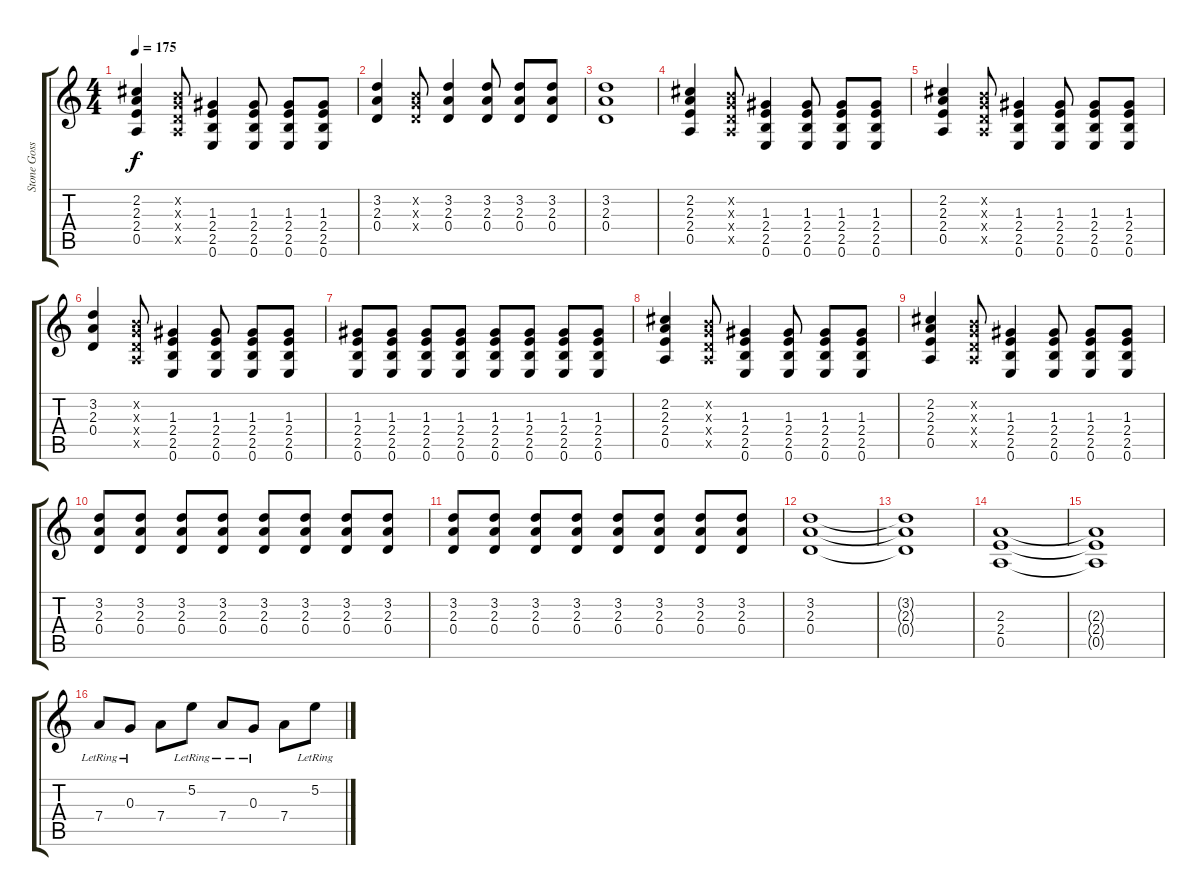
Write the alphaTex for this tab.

\track ("Stone Gossard" "Stone Goss") {instrument distortionguitar}
\staff {score tabs}
\tuning (E4 B3 G3 D3 A2 E2) {hide}
\ts (4 4)
\tempo 175
\clef g2
\ks c
(2.2 2.3 2.4 0.5).4{dy f} (0.2{x} 0.3{x} 0.4{x} 0.5{x}).8 (1.3 2.4 2.5 0.6).4 (1.3 2.4 2.5 0.6).8 (1.3 2.4 2.5 0.6).8 (1.3 2.4 2.5 0.6).8 |
(3.2 2.3 0.4).4 (0.2{x} 0.3{x} 0.4{x}).8 (3.2 2.3 0.4).4 (3.2 2.3 0.4).8 (3.2 2.3 0.4).8 (3.2 2.3 0.4).8 |
(3.2 2.3 0.4).1 |
(2.2 2.3 2.4 0.5).4 (0.2{x} 0.3{x} 0.4{x} 0.5{x}).8 (1.3 2.4 2.5 0.6).4 (1.3 2.4 2.5 0.6).8 (1.3 2.4 2.5 0.6).8 (1.3 2.4 2.5 0.6).8 |
(2.2 2.3 2.4 0.5).4 (0.2{x} 0.3{x} 0.4{x} 0.5{x}).8 (1.3 2.4 2.5 0.6).4 (1.3 2.4 2.5 0.6).8 (1.3 2.4 2.5 0.6).8 (1.3 2.4 2.5 0.6).8 |
(3.2 2.3 0.4).4 (0.2{x} 0.3{x} 0.4{x} 0.5{x}).8 (1.3 2.4 2.5 0.6).4 (1.3 2.4 2.5 0.6).8 (1.3 2.4 2.5 0.6).8 (1.3 2.4 2.5 0.6).8 |
(1.3 2.4 2.5 0.6).8 (1.3 2.4 2.5 0.6).8 (1.3 2.4 2.5 0.6).8 (1.3 2.4 2.5 0.6).8 (1.3 2.4 2.5 0.6).8 (1.3 2.4 2.5 0.6).8 (1.3 2.4 2.5 0.6).8 (1.3 2.4 2.5 0.6).8 |
(2.2 2.3 2.4 0.5).4 (0.2{x} 0.3{x} 0.4{x} 0.5{x}).8 (1.3 2.4 2.5 0.6).4 (1.3 2.4 2.5 0.6).8 (1.3 2.4 2.5 0.6).8 (1.3 2.4 2.5 0.6).8 |
(2.2 2.3 2.4 0.5).4 (0.2{x} 0.3{x} 0.4{x} 0.5{x}).8 (1.3 2.4 2.5 0.6).4 (1.3 2.4 2.5 0.6).8 (1.3 2.4 2.5 0.6).8 (1.3 2.4 2.5 0.6).8 |
(3.2 2.3 0.4).8 (3.2 2.3 0.4).8 (3.2 2.3 0.4).8 (3.2 2.3 0.4).8 (3.2 2.3 0.4).8 (3.2 2.3 0.4).8 (3.2 2.3 0.4).8 (3.2 2.3 0.4).8 |
(3.2 2.3 0.4).8 (3.2 2.3 0.4).8 (3.2 2.3 0.4).8 (3.2 2.3 0.4).8 (3.2 2.3 0.4).8 (3.2 2.3 0.4).8 (3.2 2.3 0.4).8 (3.2 2.3 0.4).8 |
(3.2 2.3 0.4).1 |
(3.2{t} 2.3{t} 0.4{t}).1 |
(2.3 2.4 0.5).1 |
(2.3{t} 2.4{t} 0.5{t}).1 |
7.4{lr}.8 0.3{lr}.8 7.4.8 5.2{lr}.8 7.4{lr}.8 0.3{lr}.8 7.4.8 5.2{lr}.8
